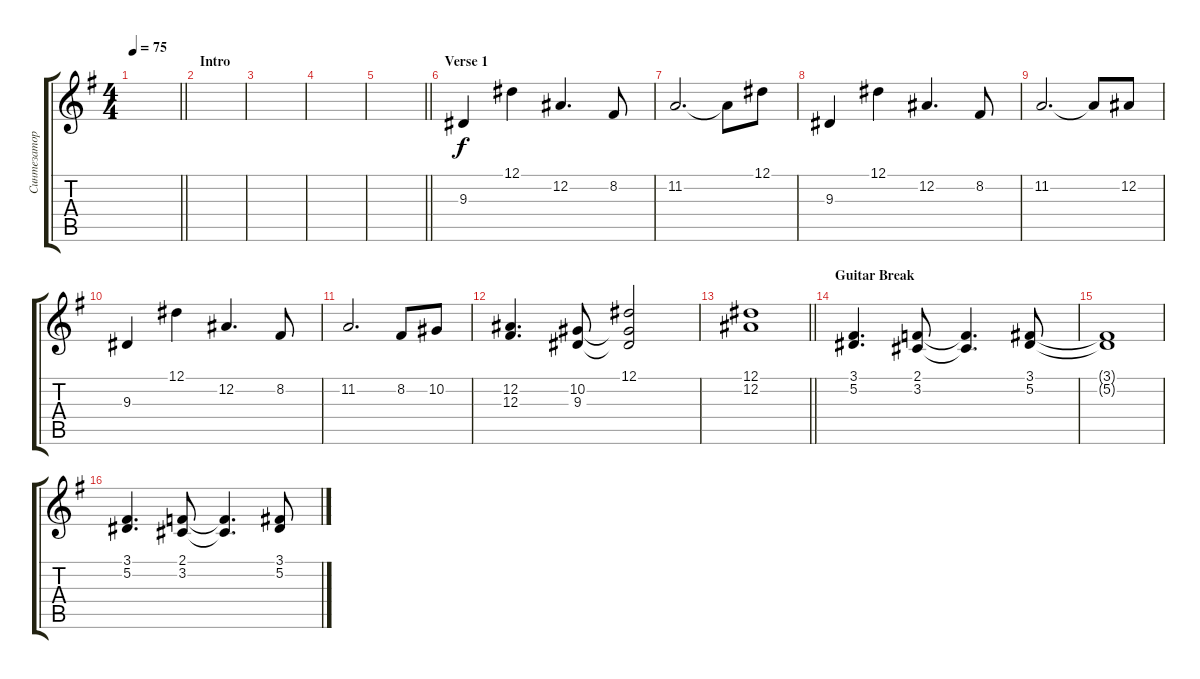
\track ("Синтезатор" "Синтезатор") {instrument synthstrings2}
\staff {score tabs}
\tuning (Eb4 Bb3 Gb3 Db3 Ab2 Eb2) {hide}
\ts (4 4)
\tempo 75
\clef g2
\barLineRight lightlight
\ks eminor
|
\section ("" "Intro")
|
|
|
\barLineRight lightlight
|
\section ("" "Verse 1")
9.3.4 12.1.4 12.2.4{d} 8.2.8 |
11.2.2{d} 11.2{t}.8 12.1.8 |
9.3.4 12.1.4 12.2.4{d} 8.2.8 |
11.2.2{d} 11.2{t}.8 12.2.8 |
9.3.4 12.1.4 12.2.4{d} 8.2.8 |
11.2.2{d} 8.2.8 10.2.8 |
(12.2 12.3).4{d} (10.2 9.3).8 (12.1 10.2{t} 9.3{t}).2 |
\barLineRight lightlight
(12.1 12.2).1 |
\section ("" "Guitar Break")
(3.1 5.2).4{d} (2.1 3.2).8 (2.1{t} 3.2{t}).4{d} (3.1 5.2).8 |
(3.1{t} 5.2{t}).1 |
(3.1 5.2).4{d} (2.1 3.2).8 (2.1{t} 3.2{t}).4{d} (3.1 5.2).8
